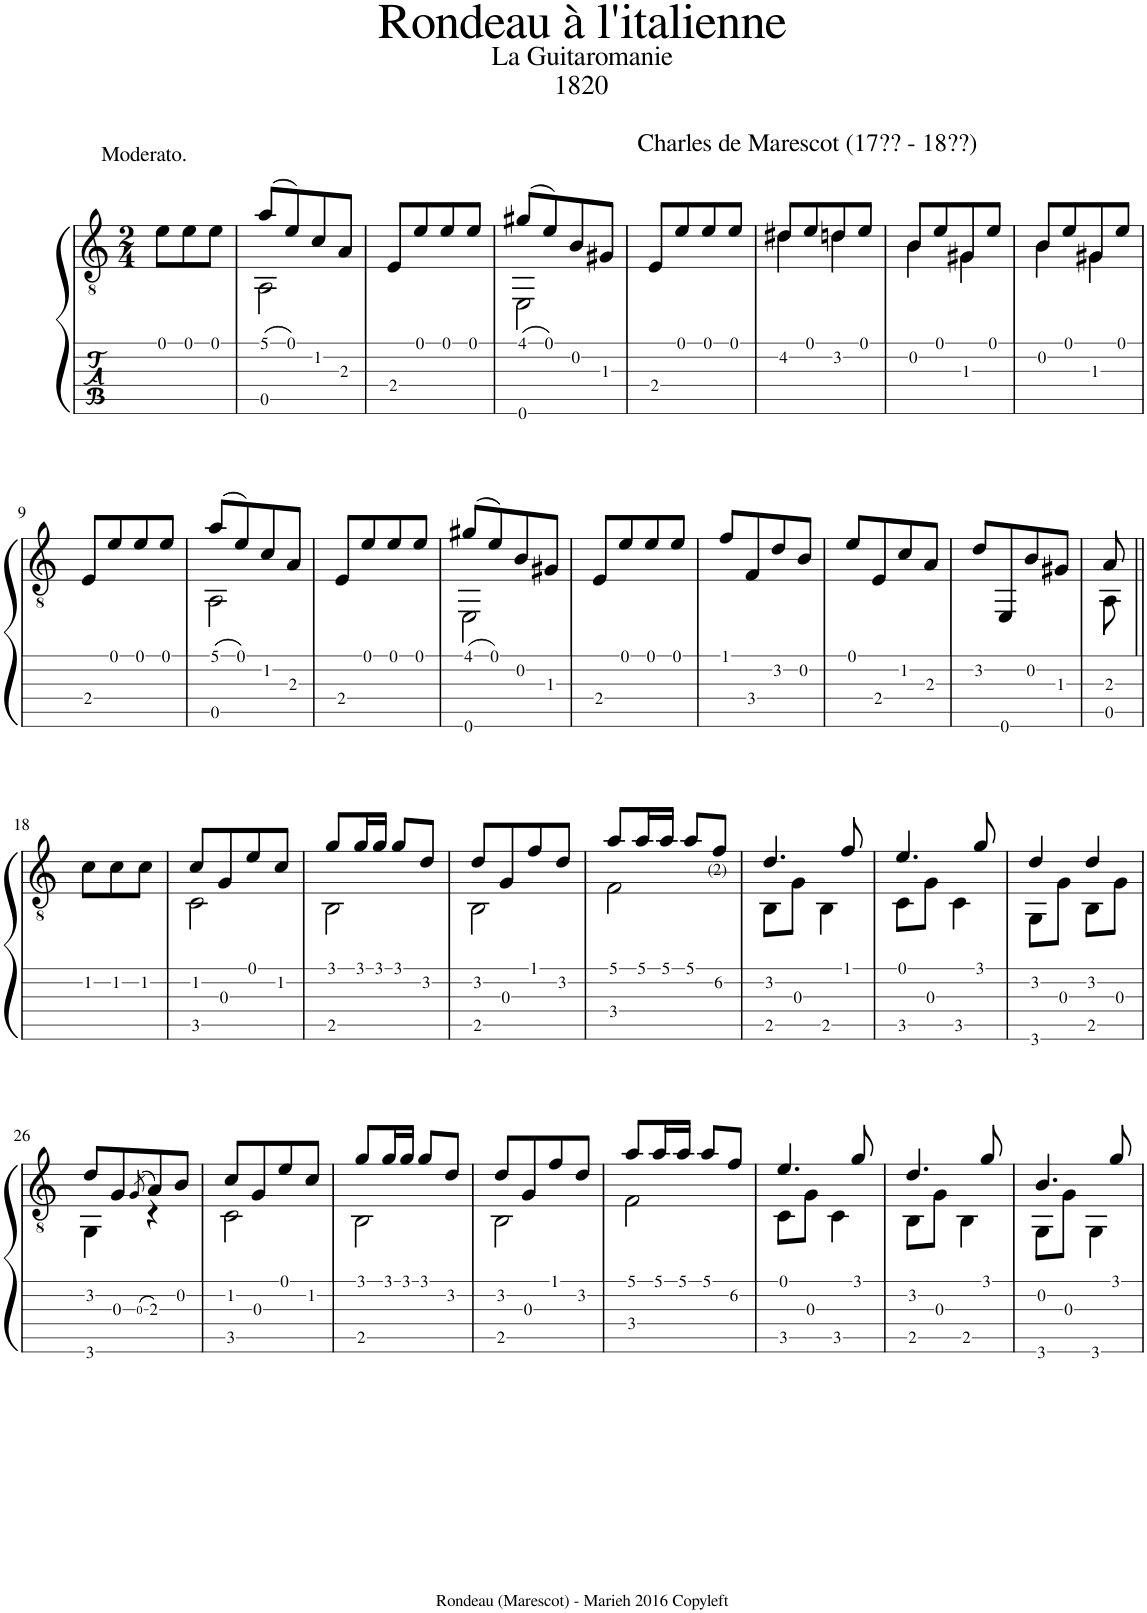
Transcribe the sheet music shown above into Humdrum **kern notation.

**kern	**kern
*part2	*part1
*staff2	*staff1
*I"Guitare classique [Tablature]	*I"Guitare classique
*stria6	*
*	*clefGv2
*k[]	*k[]
*M2/4	*M2/4
=1	=1
!	!LO:TX:a:t=Moderato.
8e	8e\L
8eL	8e\
8eJ	8e\J
=2	=2
*^	*^
(8aL	2AA	(8a/L	2AA\
8eJ)	.	8e/)	.
8cL	.	8c/	.
8AJ	.	8A/J	.
*v	*v	*	*
*	*v	*v
=3	=3
8EL	8E/L
8eJ	8e/
8eL	8e/
8eJ	8e/J
=4	=4
*^	*^
(8g#XL	2EE	(8g#X/L	2EE\
8eJ)	.	8e/)	.
8BL	.	8B/	.
8G#XJ	.	8G#X/J	.
*v	*v	*	*
*	*v	*v
=5	=5
8EL	8E/L
8eJ	8e/
8eL	8e/
8eJ	8e/J
=6	=6
*^	*^
8d#XL	4r	8d#X/L	4d#\
8eJ	.	8e/	.
8dnL	4r	8dn/	4d\
8eJ	.	8e/J	.
=7	=7	=7	=7
8BL	4r	8B/L	4B\
8eJ	.	8e/	.
8G#XL	4r	8G#X/	4G#\
8eJ	.	8e/J	.
=8	=8	=8	=8
8BL	4r	8B/L	4B\
8eJ	.	8e/	.
8G#XL	4r	8G#X/	4G#\
8eJ	.	8e/J	.
*v	*v	*	*
*	*v	*v
!!LO:LB:g=z
=9	=9
8EL	8E/L
8eJ	8e/
8eL	8e/
8eJ	8e/J
=10	=10
*^	*^
(8aL	2AA	(8a/L	2AA\
8eJ)	.	8e/)	.
8cL	.	8c/	.
8AJ	.	8A/J	.
*v	*v	*	*
*	*v	*v
=11	=11
8EL	8E/L
8eJ	8e/
8eL	8e/
8eJ	8e/J
=12	=12
*^	*^
(8g#XL	2EE	(8g#X/L	2EE\
8eJ)	.	8e/)	.
8BL	.	8B/	.
8G#XJ	.	8G#X/J	.
*v	*v	*	*
*	*v	*v
=13	=13
8EL	8E/L
8eJ	8e/
8eL	8e/
8eJ	8e/J
=14	=14
8fL	8f/L
8FJ	8F/
8dL	8d/
8BJ	8B/J
=15	=15
8eL	8e/L
8EJ	8E/
8cL	8c/
8AJ	8A/J
=16	=16
8dL	8d/L
8EEJ	8EE/
8BL	8B/
8G#XJ	8G#X/J
=17	=17
*^	*^
8A	8AA	8A/	8AA\
*v	*v	*	*
*	*v	*v
!!LO:LB:g=z
=18||	=18||
8c	8c\L
8cL	8c\
8cJ	8c\J
=19	=19
*^	*^
8cL	2C	8c/L	2C\
8GJ	.	8G/	.
8eL	.	8e/	.
8cJ	.	8c/J	.
=20	=20	=20	=20
8gL	2BB	8g/L	2BB\
16gL	.	16g/L	.
16gJJ	.	16g/JJ	.
8gL	.	8g/L	.
8dJ	.	8d/J	.
=21	=21	=21	=21
8dL	2BB	8d/L	2BB\
8GJ	.	8G/	.
8fL	.	8f/	.
8dJ	.	8d/J	.
=22	=22	=22	=22
8aL	2F	8a/L	2F\
16aL	.	16a/L	.
16aJJ	.	16a/JJ	.
8aL	.	8a/L	.
8fJ	.	8f/J	.
=23	=23	=23	=23
4.d	8BBL	4.d/	8BB\L
.	8GJ	.	8G\J
.	4BB	.	4BB\
8f	.	8f/	.
=24	=24	=24	=24
4.e	8CL	4.e/	8C\L
.	8GJ	.	8G\J
.	4C	.	4C\
8g	.	8g/	.
=25	=25	=25	=25
4d	8GGL	4d/	8GG\L
.	8GJ	.	8G\J
4d	8BBL	4d/	8BB\L
.	8GJ	.	8G\J
!!LO:LB:g=z	!!
=26	=26	=26	=26
8dL	4GG	8d/L	4GG\
8GJ	.	8G/	.
(qG	.	(8qG/	.
8AL)	4r	8A/)	4r
8BJ	.	8B/J	.
=27	=27	=27	=27
8cL	2C	8c/L	2C\
8GJ	.	8G/	.
8eL	.	8e/	.
8cJ	.	8c/J	.
=28	=28	=28	=28
8gL	2BB	8g/L	2BB\
16gL	.	16g/L	.
16gJJ	.	16g/JJ	.
8gL	.	8g/L	.
8dJ	.	8d/J	.
=29	=29	=29	=29
8dL	2BB	8d/L	2BB\
8GJ	.	8G/	.
8fL	.	8f/	.
8dJ	.	8d/J	.
=30	=30	=30	=30
8aL	2F	8a/L	2F\
16aL	.	16a/L	.
16aJJ	.	16a/JJ	.
8aL	.	8a/L	.
8fJ	.	8f/J	.
=31	=31	=31	=31
4.e	8CL	4.e/	8C\L
.	8GJ	.	8G\J
.	4C	.	4C\
8g	.	8g/	.
=32	=32	=32	=32
4.d	8BBL	4.d/	8BB\L
.	8GJ	.	8G\J
.	4BB	.	4BB\
8g	.	8g/	.
=33	=33	=33	=33
4.B	8GGL	4.B/	8GG\L
.	8GJ	.	8G\J
.	4GG	.	4GG\
8g	.	8g/	.
*v	*v	*	*
*	*v	*v
=	=
*-	*-
